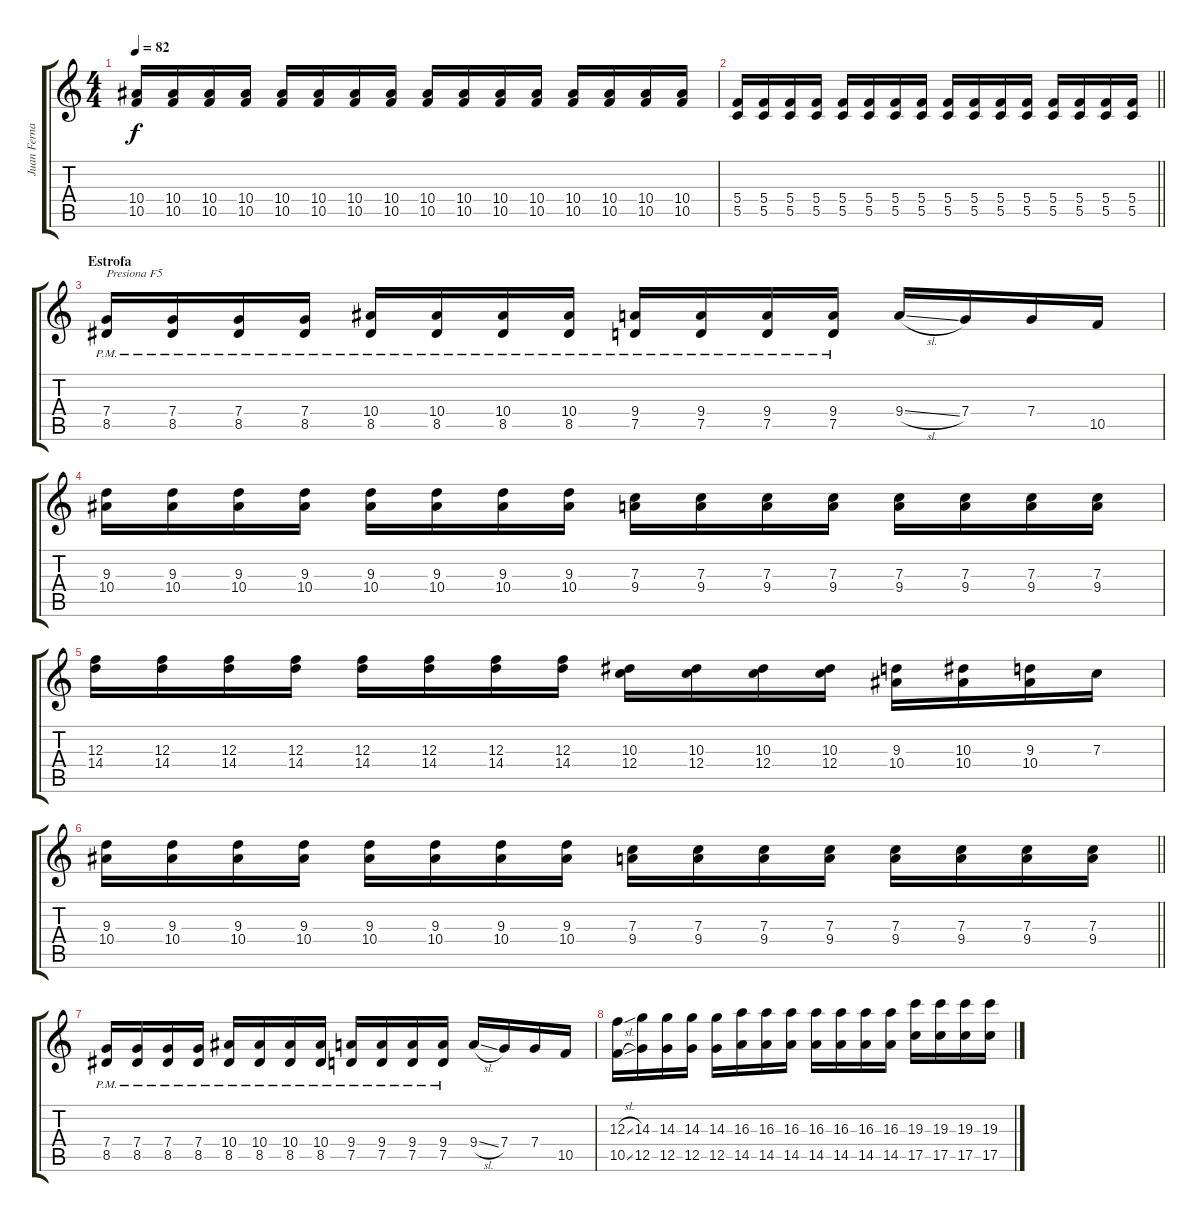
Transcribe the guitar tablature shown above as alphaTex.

\track ("Juan Fernando" "Juan Ferna") {instrument distortionguitar}
\staff {score tabs}
\tuning (D4 A3 F3 C3 G2 D2) {hide}
\ts (4 4)
\tempo 82
\clef g2
\ks c
(10.4 10.5).16{dy f} (10.4 10.5).16 (10.4 10.5).16 (10.4 10.5).16 (10.4 10.5).16 (10.4 10.5).16 (10.4 10.5).16 (10.4 10.5).16 (10.4 10.5).16 (10.4 10.5).16 (10.4 10.5).16 (10.4 10.5).16 (10.4 10.5).16 (10.4 10.5).16 (10.4 10.5).16 (10.4 10.5).16 |
\barLineRight lightlight
(5.4 5.5).16 (5.4 5.5).16 (5.4 5.5).16 (5.4 5.5).16 (5.4 5.5).16 (5.4 5.5).16 (5.4 5.5).16 (5.4 5.5).16 (5.4 5.5).16 (5.4 5.5).16 (5.4 5.5).16 (5.4 5.5).16 (5.4 5.5).16 (5.4 5.5).16 (5.4 5.5).16 (5.4 5.5).16 |
\section ("" "Estrofa")
(7.4{pm} 8.5{pm}).16{txt "Presiona F5" volume 9 instrument electricguitarjazz} (7.4{pm} 8.5{pm}).16 (7.4{pm} 8.5{pm}).16 (7.4{pm} 8.5{pm}).16 (10.4{pm} 8.5{pm}).16 (10.4{pm} 8.5{pm}).16 (10.4{pm} 8.5{pm}).16 (10.4{pm} 8.5{pm}).16 (9.4{pm} 7.5{pm}).16 (9.4{pm} 7.5{pm}).16 (9.4{pm} 7.5{pm}).16 (9.4{pm} 7.5{pm}).16 9.4{sl}.16 7.4.16 7.4.16 10.5.16 |
(9.3 10.4).16{volume 10 instrument distortionguitar} (9.3 10.4).16 (9.3 10.4).16 (9.3 10.4).16 (9.3 10.4).16 (9.3 10.4).16 (9.3 10.4).16 (9.3 10.4).16 (7.3 9.4).16 (7.3 9.4).16 (7.3 9.4).16 (7.3 9.4).16 (7.3 9.4).16 (7.3 9.4).16 (7.3 9.4).16 (7.3 9.4).16 |
(12.3 14.4).16 (12.3 14.4).16 (12.3 14.4).16 (12.3 14.4).16 (12.3 14.4).16 (12.3 14.4).16 (12.3 14.4).16 (12.3 14.4).16 (10.3 12.4).16 (10.3 12.4).16 (10.3 12.4).16 (10.3 12.4).16 (9.3 10.4).16 (10.3 10.4).16 (9.3 10.4).16 7.3.16 |
\barLineRight lightlight
(9.3 10.4).16 (9.3 10.4).16 (9.3 10.4).16 (9.3 10.4).16 (9.3 10.4).16 (9.3 10.4).16 (9.3 10.4).16 (9.3 10.4).16 (7.3 9.4).16 (7.3 9.4).16 (7.3 9.4).16 (7.3 9.4).16 (7.3 9.4).16 (7.3 9.4).16 (7.3 9.4).16 (7.3 9.4).16 |
(7.4{pm} 8.5{pm}).16{volume 9 instrument electricguitarjazz} (7.4{pm} 8.5{pm}).16 (7.4{pm} 8.5{pm}).16 (7.4{pm} 8.5{pm}).16 (10.4{pm} 8.5{pm}).16 (10.4{pm} 8.5{pm}).16 (10.4{pm} 8.5{pm}).16 (10.4{pm} 8.5{pm}).16 (9.4{pm} 7.5{pm}).16 (9.4{pm} 7.5{pm}).16 (9.4{pm} 7.5{pm}).16 (9.4{pm} 7.5{pm}).16 9.4{sl}.16 7.4.16 7.4.16 10.5.16 |
(12.3{sl} 10.5{sl}).16{volume 9 instrument distortionguitar} (14.3 12.5).16 (14.3 12.5).16 (14.3 12.5).16 (14.3 12.5).16 (16.3 14.5).16 (16.3 14.5).16 (16.3 14.5).16 (16.3 14.5).16 (16.3 14.5).16 (16.3 14.5).16 (16.3 14.5).16 (19.3 17.5).16 (19.3 17.5).16 (19.3 17.5).16 (19.3 17.5).16
